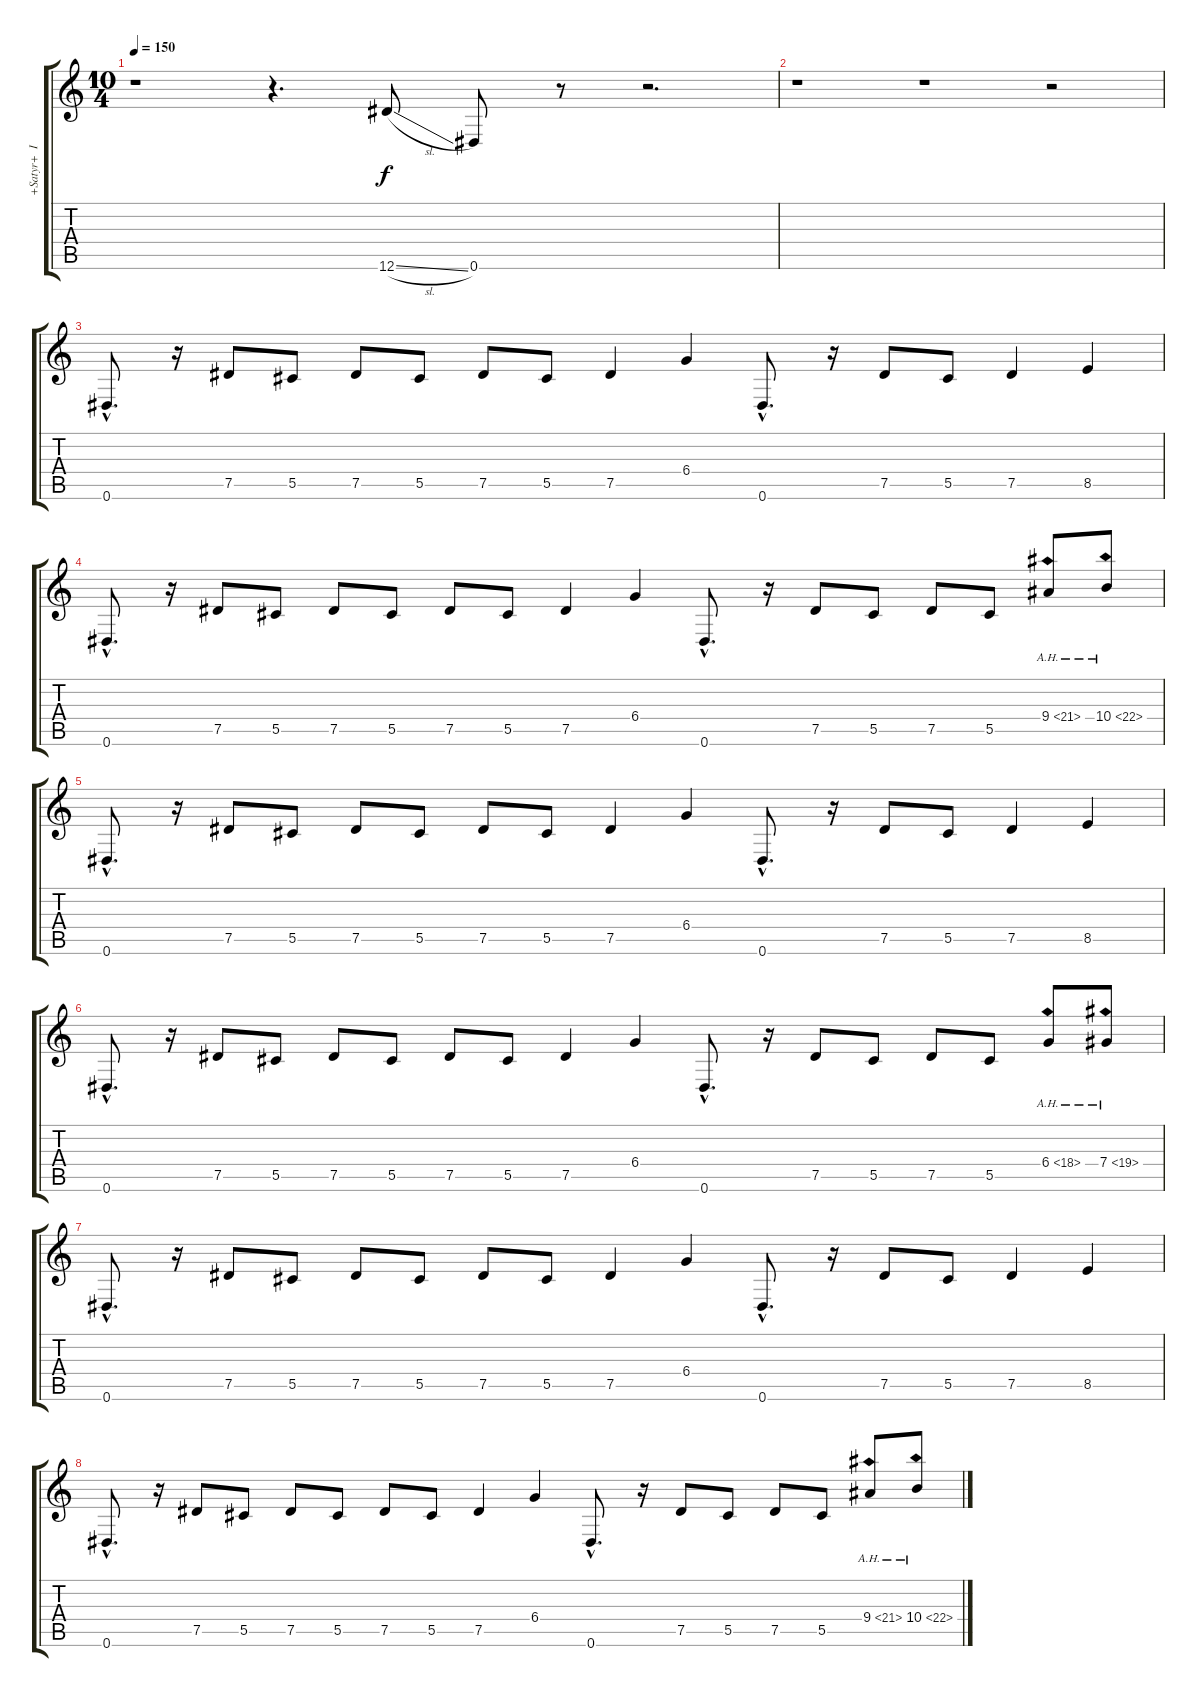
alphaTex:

\track ("+Satyr+  II" "+Satyr+  I") {instrument overdrivenguitar}
\staff {score tabs}
\tuning (Eb4 Bb3 Gb3 Db3 Ab2 Eb2) {hide}
\ts (10 4)
\tempo 150
\clef g2
\ks c
r.1{dy f instrument overdrivenguitar} r.4{d} 12.6{sl}.8 0.6.8 r.8 r.2{d} |
r.1 r.1 r.2 |
0.6{hac}.8{d} r.16 7.5.8 5.5.8 7.5.8 5.5.8 7.5.8 5.5.8 7.5.4 6.4.4 0.6{hac}.8{d} r.16 7.5.8 5.5.8 7.5.4 8.5.4 |
0.6{hac}.8{d} r.16 7.5.8 5.5.8 7.5.8 5.5.8 7.5.8 5.5.8 7.5.4 6.4.4 0.6{hac}.8{d} r.16 7.5.8 5.5.8 7.5.8 5.5.8 9.4{ah 12}.8 10.4{ah 12}.8 |
0.6{hac}.8{d} r.16 7.5.8 5.5.8 7.5.8 5.5.8 7.5.8 5.5.8 7.5.4 6.4.4 0.6{hac}.8{d} r.16 7.5.8 5.5.8 7.5.4 8.5.4 |
0.6{hac}.8{d} r.16 7.5.8 5.5.8 7.5.8 5.5.8 7.5.8 5.5.8 7.5.4 6.4.4 0.6{hac}.8{d} r.16 7.5.8 5.5.8 7.5.8 5.5.8 6.4{ah 12}.8 7.4{ah 12}.8 |
0.6{hac}.8{d} r.16 7.5.8 5.5.8 7.5.8 5.5.8 7.5.8 5.5.8 7.5.4 6.4.4 0.6{hac}.8{d} r.16 7.5.8 5.5.8 7.5.4 8.5.4 |
0.6{hac}.8{d} r.16 7.5.8 5.5.8 7.5.8 5.5.8 7.5.8 5.5.8 7.5.4 6.4.4 0.6{hac}.8{d} r.16 7.5.8 5.5.8 7.5.8 5.5.8 9.4{ah 12}.8 10.4{ah 12}.8
